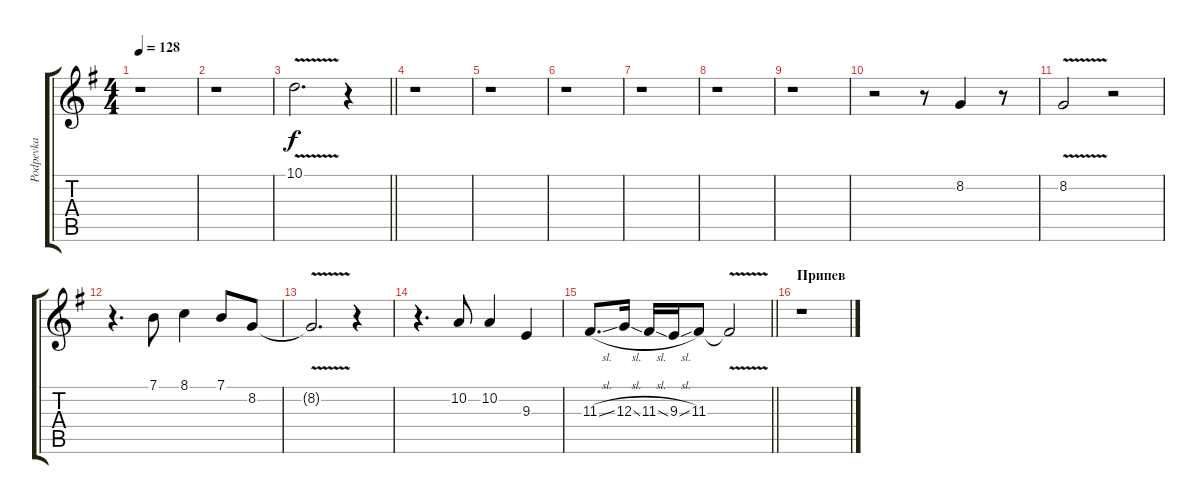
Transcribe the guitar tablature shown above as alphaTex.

\track ("Podpevka" "Podpevka") {instrument flute}
\staff {score tabs}
\tuning (E4 B3 G3 D3 A2 E2) {hide}
\ts (4 4)
\tempo 128
\clef g2
\ks eminor
r.1{dy f} |
r.1 |
\barLineRight lightlight
10.1{v}.2{d} r.4 |
r.1 |
r.1 |
r.1 |
r.1 |
r.1 |
r.1 |
r.2 r.8 8.2.4 r.8 |
8.2{v}.2 r.2 |
r.4{d} 7.1.8 8.1.4 7.1.8 8.2.8 |
8.2{v t}.2{d} r.4 |
r.4{d} 10.2.8 10.2.4 9.3.4 |
\barLineRight lightlight
11.3{sl}.8{d} 12.3{sl}.16 11.3{sl}.16 9.3{sl}.16 11.3.8 11.3{v t}.2 |
\section ("" "Припев")
r.1
